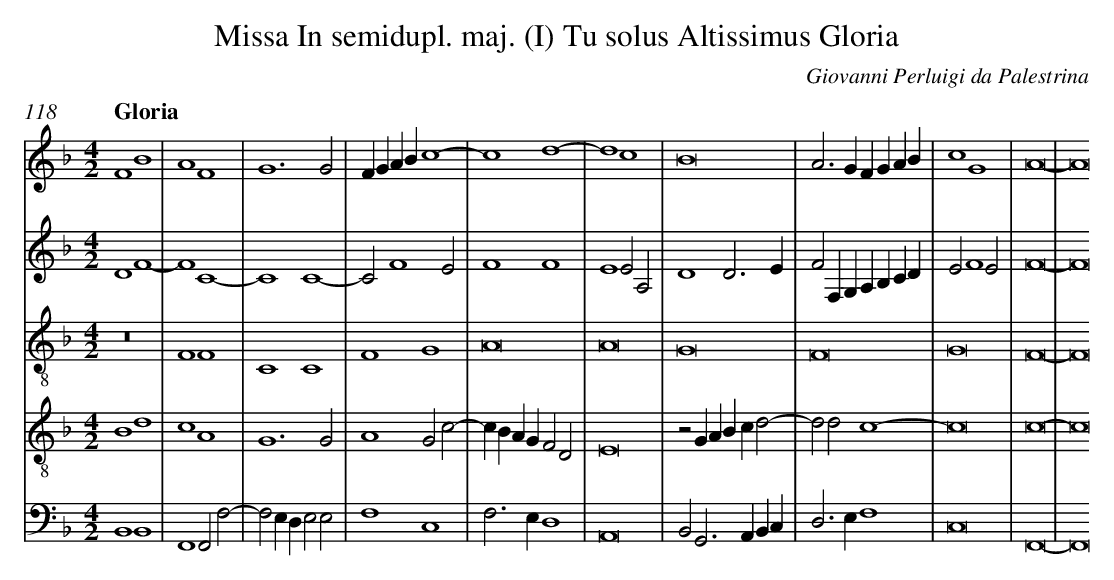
X:1
T: Missa In semidupl. maj. (I) Tu solus Altissimus Gloria
C: Giovanni Perluigi da Palestrina
L: 1/4
M: 4/2
Q: "Gloria"
V: 1 clef=treble
V: 2 clef=treble
V: 3 clef=treble-8
V: 4 clef=treble-8
V: 5 clef=bass
K: F
[V:1] F4B4 |
[V:2] D4F4- |
[V:3] z8 |
[V:4] B4d4 |
[V:5] B,,4B,,4 |
[V:1] A4F4 |
[V:2] F4C4- |
[V:3] F4F4 |
[V:4] c4A4 |
[V:5] F,,4F,,2F,2- |
[V:1] G6G2 |
[V:2] C4C4- |
[V:3] C4C4 |
[V:4] G6G2 |
[V:5] F,2E,D,E,2E,2 |
[V:1] FGABc4- |
[V:2] C2F4E2 |
[V:3] F4G4 |
[V:4] A4G2c2- |
[V:5] F,4C,4 |
[V:1] c4d4- |
[V:2] F4F4 |
[V:3] A8 |
[V:4] cBAGF2D2 |
[V:5] F,2>E,2D,4 |
[V:1] d4c4 |
[V:2] E4E2A,2 |
[V:3] A8 |
[V:4] E8 |
[V:5] A,,8 |
[V:1] B8 |
[V:2] D4D3E |
[V:3] G8 |
[V:4] z2GABcd2- |
[V:5] B,,2G,,2>A,,2B,,C, |
[V:1] A2>G2FGAB |
[V:2] F2F,G,A,B,CD |
[V:3] F8 |
[V:4] d2d2c4- |
[V:5] D,2>E,2F,4 |
[V:1] c4G4 |
[V:2] E2F4E2 |
[V:3] G8 |
[V:4] c8 |
[V:5] C,8 |
[V:1] A8- |
[V:2] F8- |
[V:3] F8- |
[V:4] c8- |
[V:5] F,,8- |
[V:1] A8
[V:2] F8
[V:3] F8
[V:4] c8
[V:5] F,,8
